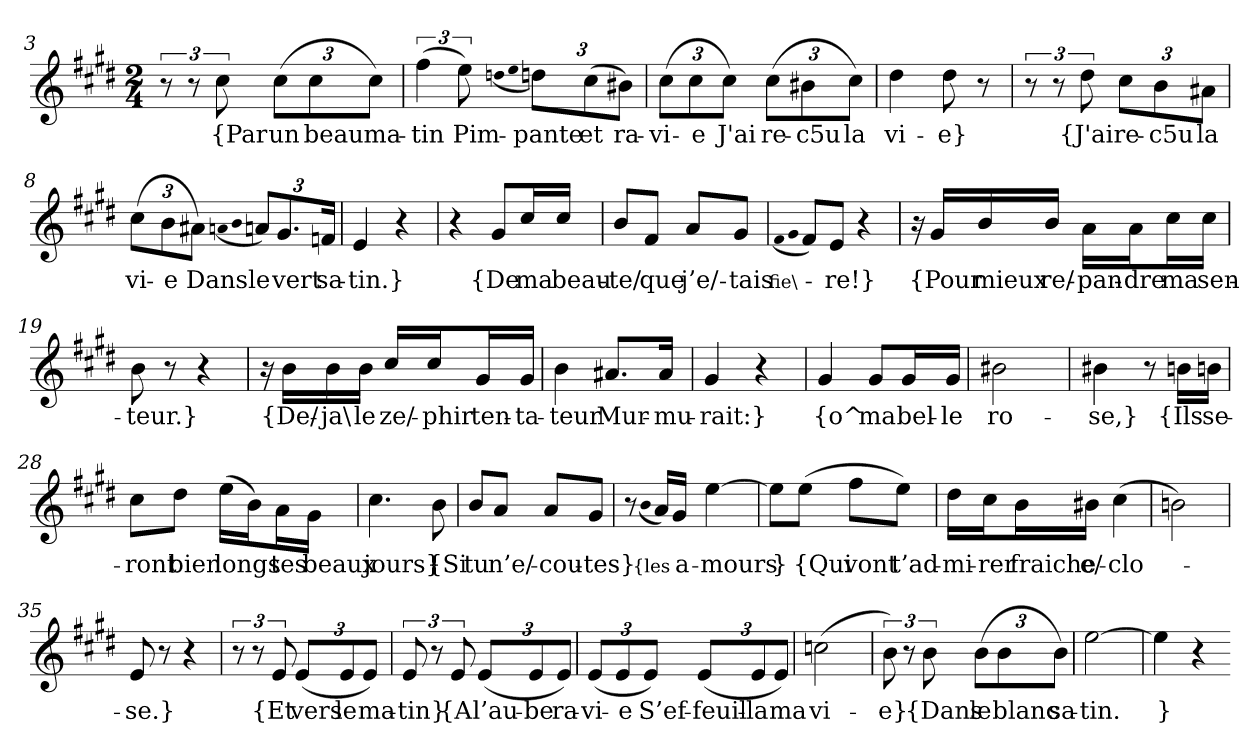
**kern	**text
*part1	*part1
*staff1	*staff1
*clefG2	*
*k[f#c#g#d#]	*
*M2/4	*
=3	=3
12r	.
12r	.
12cc#	{Par
(12cc#\L	un
12cc#\	beau
12cc#\J)	ma-
=4	=4
(6ff#	-tin
12ee)	Pim-
(qddn	.
qee	.
12ddn\L)	-pante
(12cc#\	et
12b#X\J)	ra-
=5	=5
(12cc#\L	-vi-
12cc#\	-e
12cc#\J)	J'ai
(12cc#\L	re-
12b#X\	-c5u
12cc#\J)	la
=6	=6
4dd#	vi-
8dd#	-e}
8r	.
=7	=7
12r	.
12r	.
12dd#	{J'ai
12cc#\L	re-
12b\	-c5u
12a#X\J	la
=8	=8
(12cc#\L	vi-
12b\	-e
12a#X\J)	Dans
(qan	.
qb	.
12an/L)	le
12.g#/	vert
24fn/Jk	sa-
=9	=9
4e	-tin.}
4r	.
=15	=15
4r	.
8g#/L	{De
16cc#/L	ma
16cc#/JJ	beau-
=16	=16
8b/L	-te/
8f#/J	que
8a/L	j’e/-
8g#/J	-tais
=17	=17
(qf#	fie\-
qg#	.
8f#/L)	.
8e/J	-re!}
4r	.
=18	=18
16r	.
16g#/LL	{Pour
16b/	mieux
16b/JJ	re/-
16a\LL	-pan-
16a\J	-dre
16cc#\L	ma
16cc#\JJ	sen-
=19	=19
8b	-teur.}
8r	.
4r	.
=22	=22
16r	.
16b\LL	{De/-
16b\	-ja\
16b\JJ	le
16cc#/LL	ze/-
16cc#/J	-phir
16g#/L	ten-
16g#/JJ	-ta-
=23	=23
4b	-teur
8.a#X/L	Mur-
16a#/Jk	-mu-
=24	=24
4g#	-rait:}
4r	.
=25	=25
4g#	{o^
8g#/L	ma
16g#/L	bel-
16g#/JJ	-le
=26	=26
2b#X	ro-
=27	=27
4b#X	-se,}
8r	.
16bn\LL	{Ils
16bn\JJ	se-
=28	=28
8cc#\L	-ront
8dd#\J	bien
(16ee\LL	longs
16b\J)	.
16a\L	tes
16g#\JJ	beaux
=29	=29
4.cc#	jours}
8b	{Si
=30	=30
8b/L	tu
8a/J	n’e/-
8a/L	-cou-
8g#/J	-tes}
=31	=31
8r	.
(qb	{les
16a/LL)	.
16g#/JJ	a-
[4ee	-mours
=32	=32
8ee\L]	}
(8ee\J	{Qui
8ff#\L	vont
8ee\J)	t’ad-
=33	=33
16dd#\LL	-mi-
16cc#\J	-rer
16b\L	fraiche
16b#X\JJ	e/-
(4cc#	-clo-
=34	=34
2bn)	.
=35	=35
8e	-se.}
8r	.
4r	.
=90	=90
12r	.
12r	.
12e	{Et
(12e/L	vers
12e/	le
12e/J)	ma-
=91	=91
12e	-tin}
12r	.
12e	{A
(12e/L	l’au-
12e/	-be
12e/J)	ra-
=92	=92
(12e/L	-vi-
12e/	-e
12e/J)	S’ef-
(12e/L	-feuil-
12e/	-la
12e/J)	ma
=93	=93
(2ccn	vi-
=94	=94
12b)	-e}
12r	.
12b	{Dans
(12b\L	le
12b\	blanc
12b\J)	sa-
=95	=95
[2ee	-tin.
=96	=96
4ee]	}
4r	.
=-	=-
*-	*-
